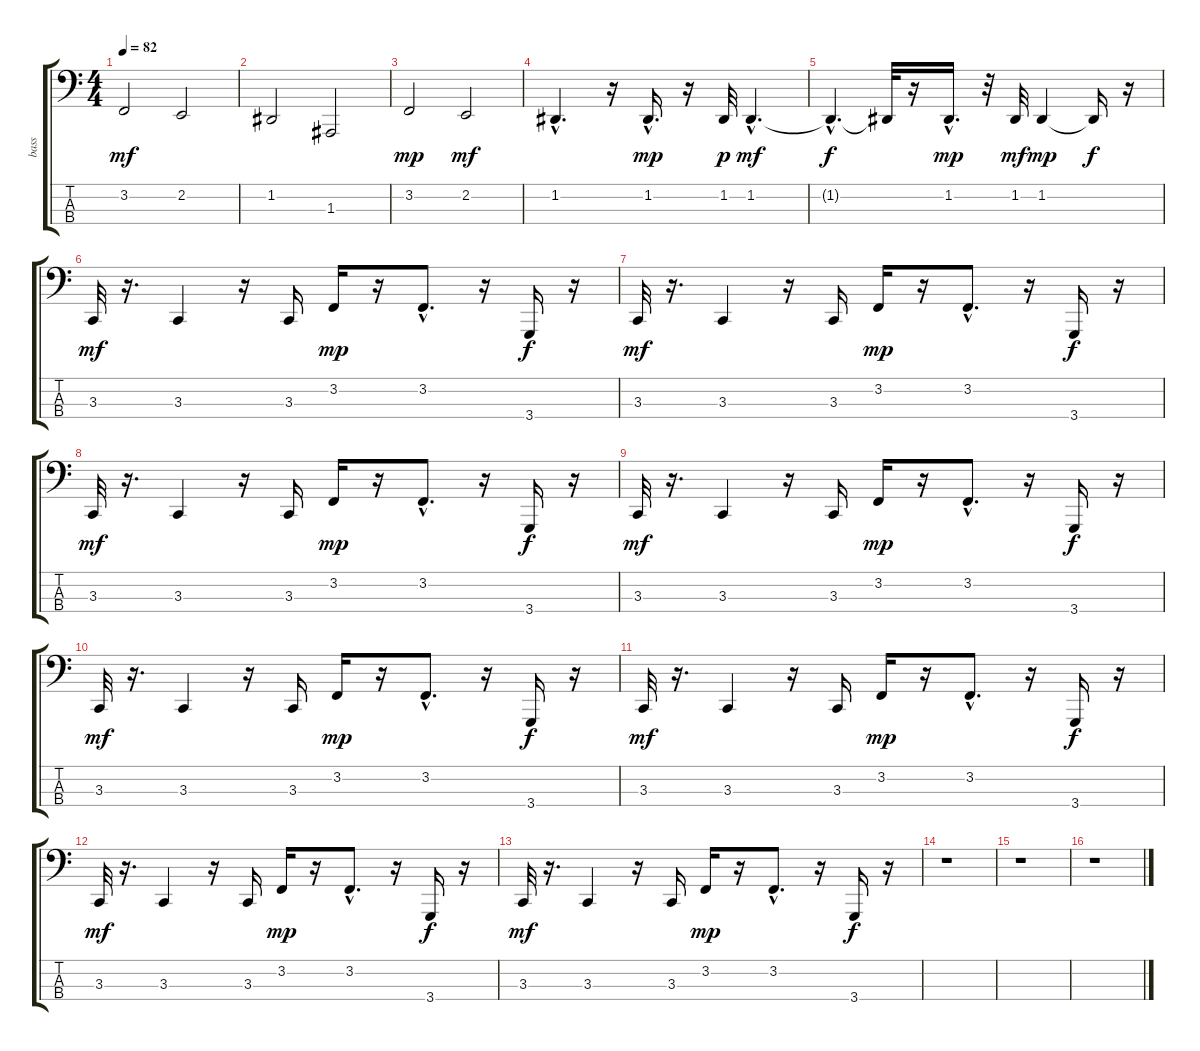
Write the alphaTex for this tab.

\track ("bass" "bass") {instrument acousticgrandpiano}
\staff {score tabs}
\tuning (G2 D2 A1 E1) {hide}
\ts (4 4)
\tempo 82
\clef f4
\ks c
3.2.2{dy mf} 2.2.2 |
1.2.2 1.3.2 |
3.2.2{dy mp} 2.2.2{dy mf} |
1.2{hac}.4{d} r.16 1.2{hac}.16{d dy mp} r.16 1.2.32{dy p} 1.2{hac}.4{d dy mf} |
1.2{hac t}.4{d dy f} 1.2{t}.32 r.16 1.2{hac}.16{d dy mp} r.32 1.2.32{dy mf} 1.2.4{dy mp} 1.2{t}.16{dy f} r.16 |
3.3.32{dy mf} r.16{d} 3.3.4 r.16 3.3.16 3.2.16{dy mp} r.16 3.2{hac}.8{d} r.16 3.4.16{dy f} r.16 |
3.3.32{dy mf} r.16{d} 3.3.4 r.16 3.3.16 3.2.16{dy mp} r.16 3.2{hac}.8{d} r.16 3.4.16{dy f} r.16 |
3.3.32{dy mf} r.16{d} 3.3.4 r.16 3.3.16 3.2.16{dy mp} r.16 3.2{hac}.8{d} r.16 3.4.16{dy f} r.16 |
3.3.32{dy mf} r.16{d} 3.3.4 r.16 3.3.16 3.2.16{dy mp} r.16 3.2{hac}.8{d} r.16 3.4.16{dy f} r.16 |
3.3.32{dy mf} r.16{d} 3.3.4 r.16 3.3.16 3.2.16{dy mp} r.16 3.2{hac}.8{d} r.16 3.4.16{dy f} r.16 |
3.3.32{dy mf} r.16{d} 3.3.4 r.16 3.3.16 3.2.16{dy mp} r.16 3.2{hac}.8{d} r.16 3.4.16{dy f} r.16 |
3.3.32{dy mf} r.16{d} 3.3.4 r.16 3.3.16 3.2.16{dy mp} r.16 3.2{hac}.8{d} r.16 3.4.16{dy f} r.16 |
3.3.32{dy mf} r.16{d} 3.3.4 r.16 3.3.16 3.2.16{dy mp} r.16 3.2{hac}.8{d} r.16 3.4.16{dy f} r.16 |
r.1 |
r.1 |
r.1
